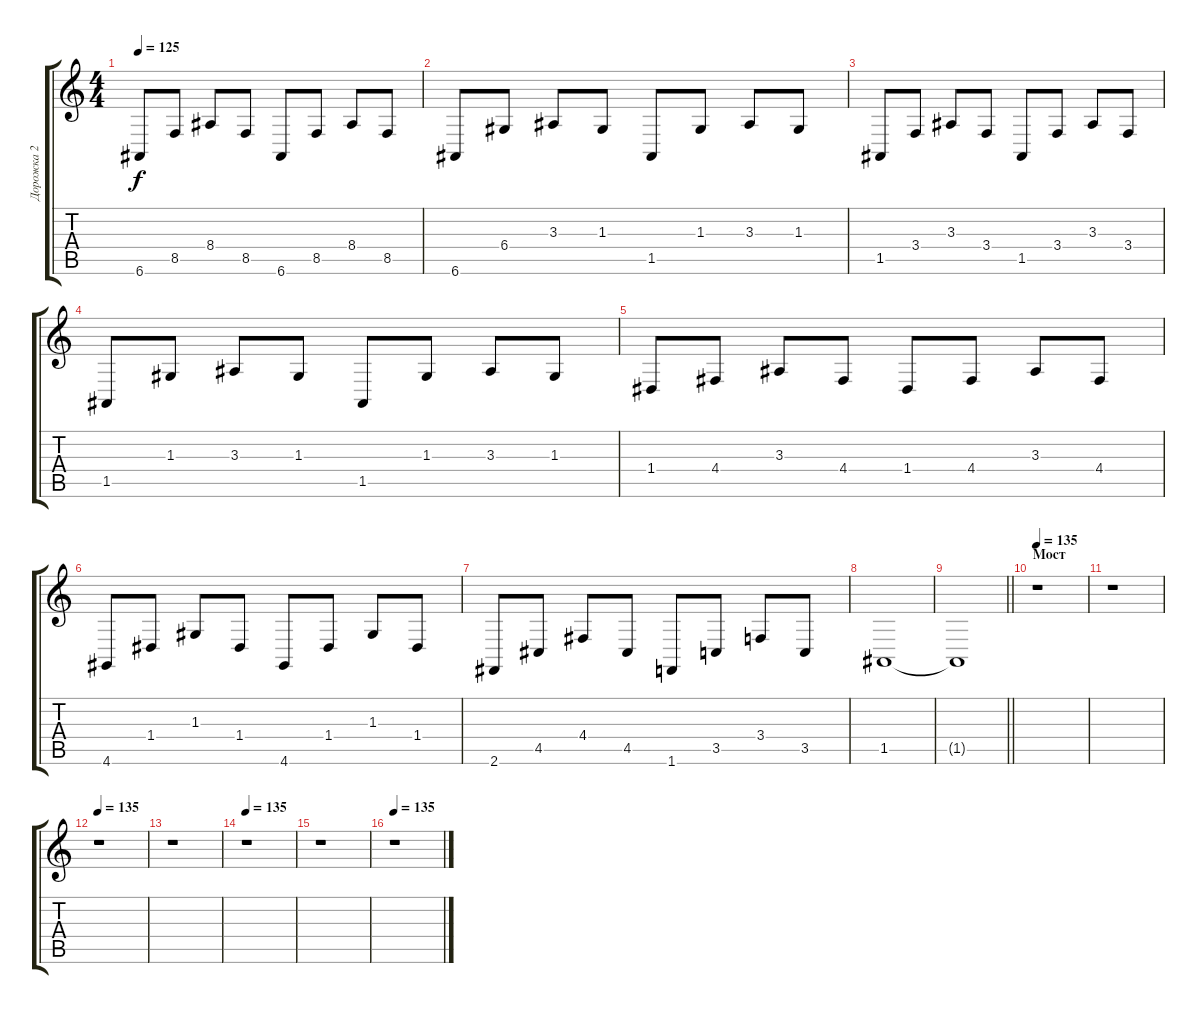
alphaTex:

\track ("Дорожка 2" "Дорожка 2") {instrument harpsichord}
\staff {score tabs}
\tuning (E4 B3 G3 D3 A2 E2) {hide}
\ts (4 4)
\tempo 125
\clef g2
\ks c
6.6.8{dy f} 8.5.8 8.4.8 8.5.8 6.6.8 8.5.8 8.4.8 8.5.8 |
6.6.8 6.4.8 3.3.8 1.3.8 1.5.8 1.3.8 3.3.8 1.3.8 |
1.5.8 3.4.8 3.3.8 3.4.8 1.5.8 3.4.8 3.3.8 3.4.8 |
1.5.8 1.3.8 3.3.8 1.3.8 1.5.8 1.3.8 3.3.8 1.3.8 |
1.4.8 4.4.8 3.3.8 4.4.8 1.4.8 4.4.8 3.3.8 4.4.8 |
4.6.8 1.4.8 1.3.8 1.4.8 4.6.8 1.4.8 1.3.8 1.4.8 |
2.6.8 4.5.8 4.4.8 4.5.8 1.6.8 3.5.8 3.4.8 3.5.8 |
1.5.1 |
\barLineRight lightlight
1.5{t}.1 |
\section ("" "Мост")
\tempo 135
r.1 |
r.1 |
\tempo 135
r.1 |
r.1 |
\tempo 135
r.1 |
r.1 |
\tempo 135
r.1
